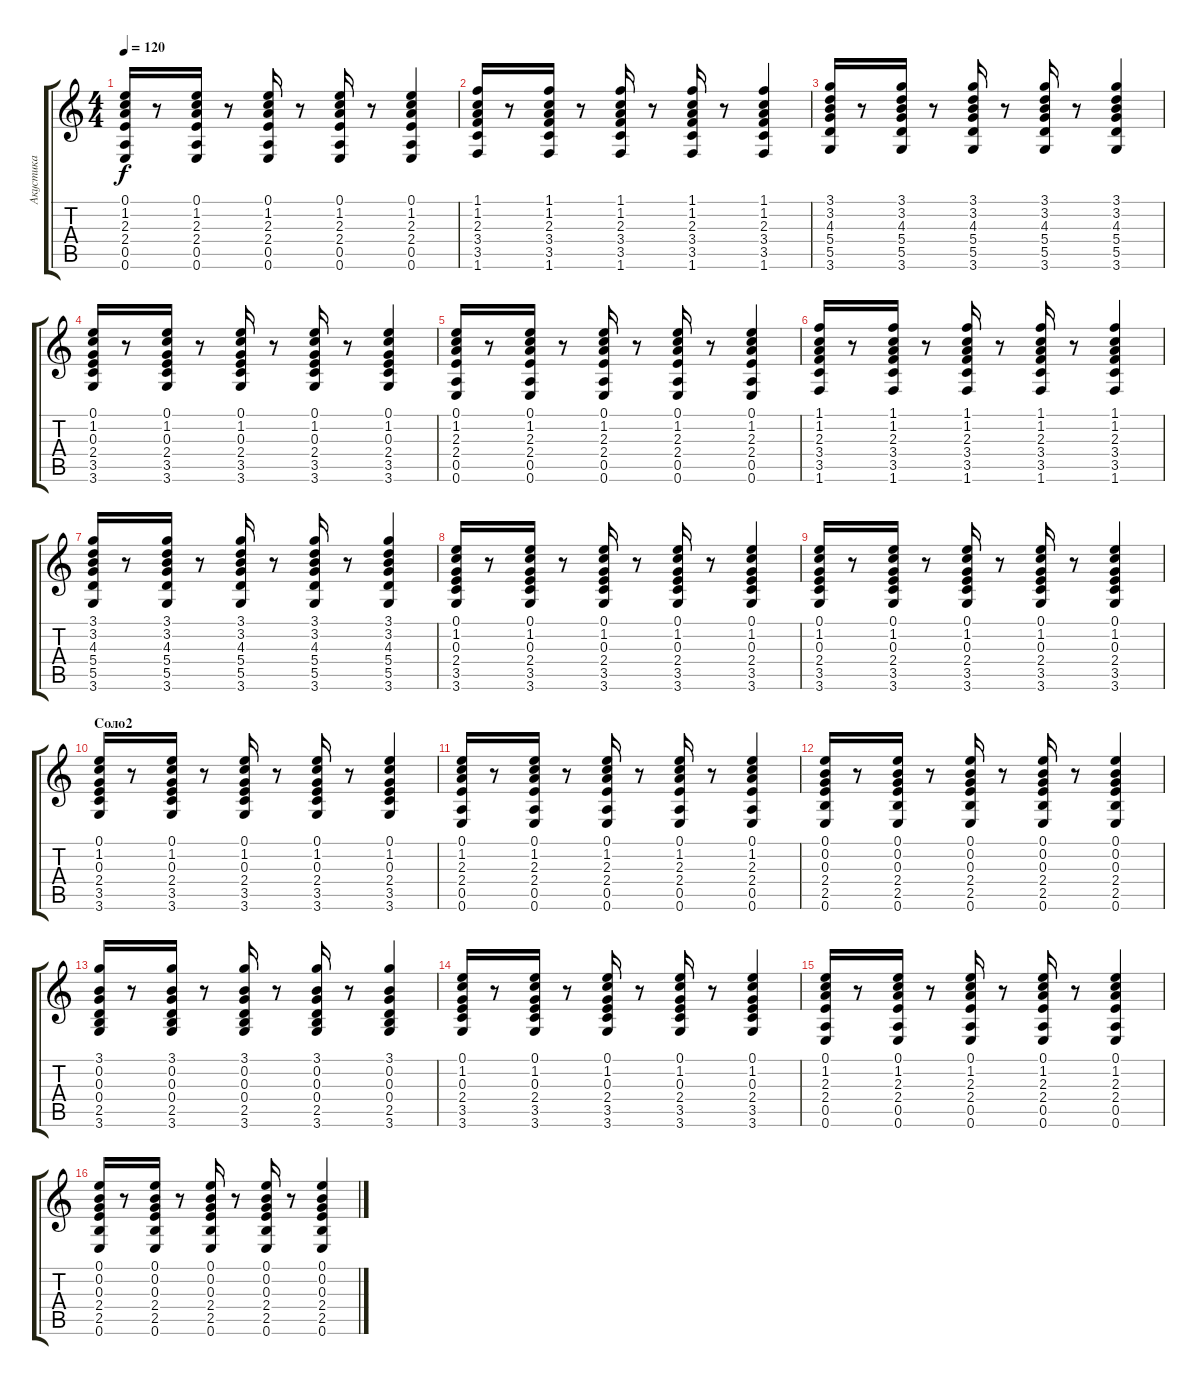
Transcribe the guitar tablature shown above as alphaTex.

\track ("Акустика" "Акустика") {instrument acousticguitarsteel}
\staff {score tabs}
\tuning (E4 B3 G3 D3 A2 E2) {hide}
\ts (4 4)
\tempo 120
\clef g2
\ks c
(0.1 1.2 2.3 2.4 0.5 0.6).16{dy f} r.8 (0.1 1.2 2.3 2.4 0.5 0.6).16 r.8 (0.1 1.2 2.3 2.4 0.5 0.6).16 r.8 (0.1 1.2 2.3 2.4 0.5 0.6).16 r.8 (0.1 1.2 2.3 2.4 0.5 0.6).4 |
(1.1 1.2 2.3 3.4 3.5 1.6).16 r.8 (1.1 1.2 2.3 3.4 3.5 1.6).16 r.8 (1.1 1.2 2.3 3.4 3.5 1.6).16 r.8 (1.1 1.2 2.3 3.4 3.5 1.6).16 r.8 (1.1 1.2 2.3 3.4 3.5 1.6).4 |
(3.1 3.2 4.3 5.4 5.5 3.6).16 r.8 (3.1 3.2 4.3 5.4 5.5 3.6).16 r.8 (3.1 3.2 4.3 5.4 5.5 3.6).16 r.8 (3.1 3.2 4.3 5.4 5.5 3.6).16 r.8 (3.1 3.2 4.3 5.4 5.5 3.6).4 |
(0.1 1.2 0.3 2.4 3.5 3.6).16 r.8 (0.1 1.2 0.3 2.4 3.5 3.6).16 r.8 (0.1 1.2 0.3 2.4 3.5 3.6).16 r.8 (0.1 1.2 0.3 2.4 3.5 3.6).16 r.8 (0.1 1.2 0.3 2.4 3.5 3.6).4 |
(0.1 1.2 2.3 2.4 0.5 0.6).16 r.8 (0.1 1.2 2.3 2.4 0.5 0.6).16 r.8 (0.1 1.2 2.3 2.4 0.5 0.6).16 r.8 (0.1 1.2 2.3 2.4 0.5 0.6).16 r.8 (0.1 1.2 2.3 2.4 0.5 0.6).4 |
(1.1 1.2 2.3 3.4 3.5 1.6).16 r.8 (1.1 1.2 2.3 3.4 3.5 1.6).16 r.8 (1.1 1.2 2.3 3.4 3.5 1.6).16 r.8 (1.1 1.2 2.3 3.4 3.5 1.6).16 r.8 (1.1 1.2 2.3 3.4 3.5 1.6).4 |
(3.1 3.2 4.3 5.4 5.5 3.6).16 r.8 (3.1 3.2 4.3 5.4 5.5 3.6).16 r.8 (3.1 3.2 4.3 5.4 5.5 3.6).16 r.8 (3.1 3.2 4.3 5.4 5.5 3.6).16 r.8 (3.1 3.2 4.3 5.4 5.5 3.6).4 |
(0.1 1.2 0.3 2.4 3.5 3.6).16 r.8 (0.1 1.2 0.3 2.4 3.5 3.6).16 r.8 (0.1 1.2 0.3 2.4 3.5 3.6).16 r.8 (0.1 1.2 0.3 2.4 3.5 3.6).16 r.8 (0.1 1.2 0.3 2.4 3.5 3.6).4 |
(0.1 1.2 0.3 2.4 3.5 3.6).16 r.8 (0.1 1.2 0.3 2.4 3.5 3.6).16 r.8 (0.1 1.2 0.3 2.4 3.5 3.6).16 r.8 (0.1 1.2 0.3 2.4 3.5 3.6).16 r.8 (0.1 1.2 0.3 2.4 3.5 3.6).4 |
\section ("" "Соло2")
(0.1 1.2 0.3 2.4 3.5 3.6).16 r.8 (0.1 1.2 0.3 2.4 3.5 3.6).16 r.8 (0.1 1.2 0.3 2.4 3.5 3.6).16 r.8 (0.1 1.2 0.3 2.4 3.5 3.6).16 r.8 (0.1 1.2 0.3 2.4 3.5 3.6).4 |
(0.1 1.2 2.3 2.4 0.5 0.6).16 r.8 (0.1 1.2 2.3 2.4 0.5 0.6).16 r.8 (0.1 1.2 2.3 2.4 0.5 0.6).16 r.8 (0.1 1.2 2.3 2.4 0.5 0.6).16 r.8 (0.1 1.2 2.3 2.4 0.5 0.6).4 |
(0.1 0.2 0.3 2.4 2.5 0.6).16 r.8 (0.1 0.2 0.3 2.4 2.5 0.6).16 r.8 (0.1 0.2 0.3 2.4 2.5 0.6).16 r.8 (0.1 0.2 0.3 2.4 2.5 0.6).16 r.8 (0.1 0.2 0.3 2.4 2.5 0.6).4 |
(3.1 0.2 0.3 0.4 2.5 3.6).16 r.8 (3.1 0.2 0.3 0.4 2.5 3.6).16 r.8 (3.1 0.2 0.3 0.4 2.5 3.6).16 r.8 (3.1 0.2 0.3 0.4 2.5 3.6).16 r.8 (3.1 0.2 0.3 0.4 2.5 3.6).4 |
(0.1 1.2 0.3 2.4 3.5 3.6).16 r.8 (0.1 1.2 0.3 2.4 3.5 3.6).16 r.8 (0.1 1.2 0.3 2.4 3.5 3.6).16 r.8 (0.1 1.2 0.3 2.4 3.5 3.6).16 r.8 (0.1 1.2 0.3 2.4 3.5 3.6).4 |
(0.1 1.2 2.3 2.4 0.5 0.6).16 r.8 (0.1 1.2 2.3 2.4 0.5 0.6).16 r.8 (0.1 1.2 2.3 2.4 0.5 0.6).16 r.8 (0.1 1.2 2.3 2.4 0.5 0.6).16 r.8 (0.1 1.2 2.3 2.4 0.5 0.6).4 |
(0.1 0.2 0.3 2.4 2.5 0.6).16 r.8 (0.1 0.2 0.3 2.4 2.5 0.6).16 r.8 (0.1 0.2 0.3 2.4 2.5 0.6).16 r.8 (0.1 0.2 0.3 2.4 2.5 0.6).16 r.8 (0.1 0.2 0.3 2.4 2.5 0.6).4
